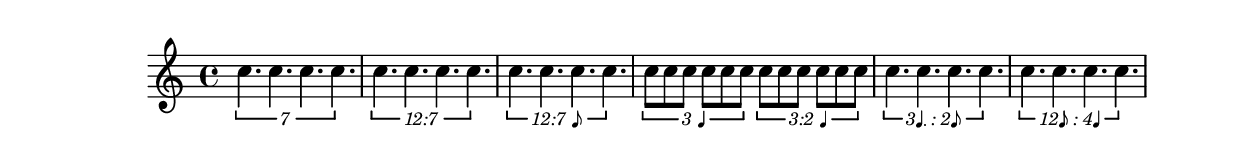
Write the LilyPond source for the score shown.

\version "2.12.3"

\header {
  lsrtags = "rhythms"

  texidoc = "
LilyPond also provides formatting functions to print tuplet numbers different
than the actual fraction, as well as to append a note value to the tuplet 
number or tuplet fraction.
"
  doctitle = "Non-default tuplet numbers"
}

\relative c'' {
  \once \override TupletNumber #'text = #(tuplet-number::non-default-tuplet-denominator-text 7)
  \times 2/3  { c4. c4. c4. c4. }
  \once \override TupletNumber #'text = #(tuplet-number::non-default-tuplet-fraction-text 12 7)
  \times 2/3  { c4. c4. c4. c4. }
  \once \override TupletNumber #'text =
    #(tuplet-number::append-note-wrapper (tuplet-number::non-default-tuplet-fraction-text 12 7) "8")
  \times 2/3  { c4. c4. c4. c4. }

  \once \override TupletNumber #'text = #(tuplet-number::append-note-wrapper tuplet-number::calc-denominator-text "4")
  \times 2/3  { c8 c8 c8 c8 c8 c8 }
  \once \override TupletNumber #'text = #(tuplet-number::append-note-wrapper tuplet-number::calc-fraction-text "4")
  \times 2/3  { c8 c8 c8 c8 c8 c8 }

  \once \override TupletNumber #'text = #(tuplet-number::fraction-with-notes "4." "8")
  \times 2/3  { c4. c4. c4. c4. }
  \once \override TupletNumber #'text = #(tuplet-number::non-default-fraction-with-notes 12 "8" 4 "4")
  \times 2/3  { c4. c4. c4. c4. }
}
